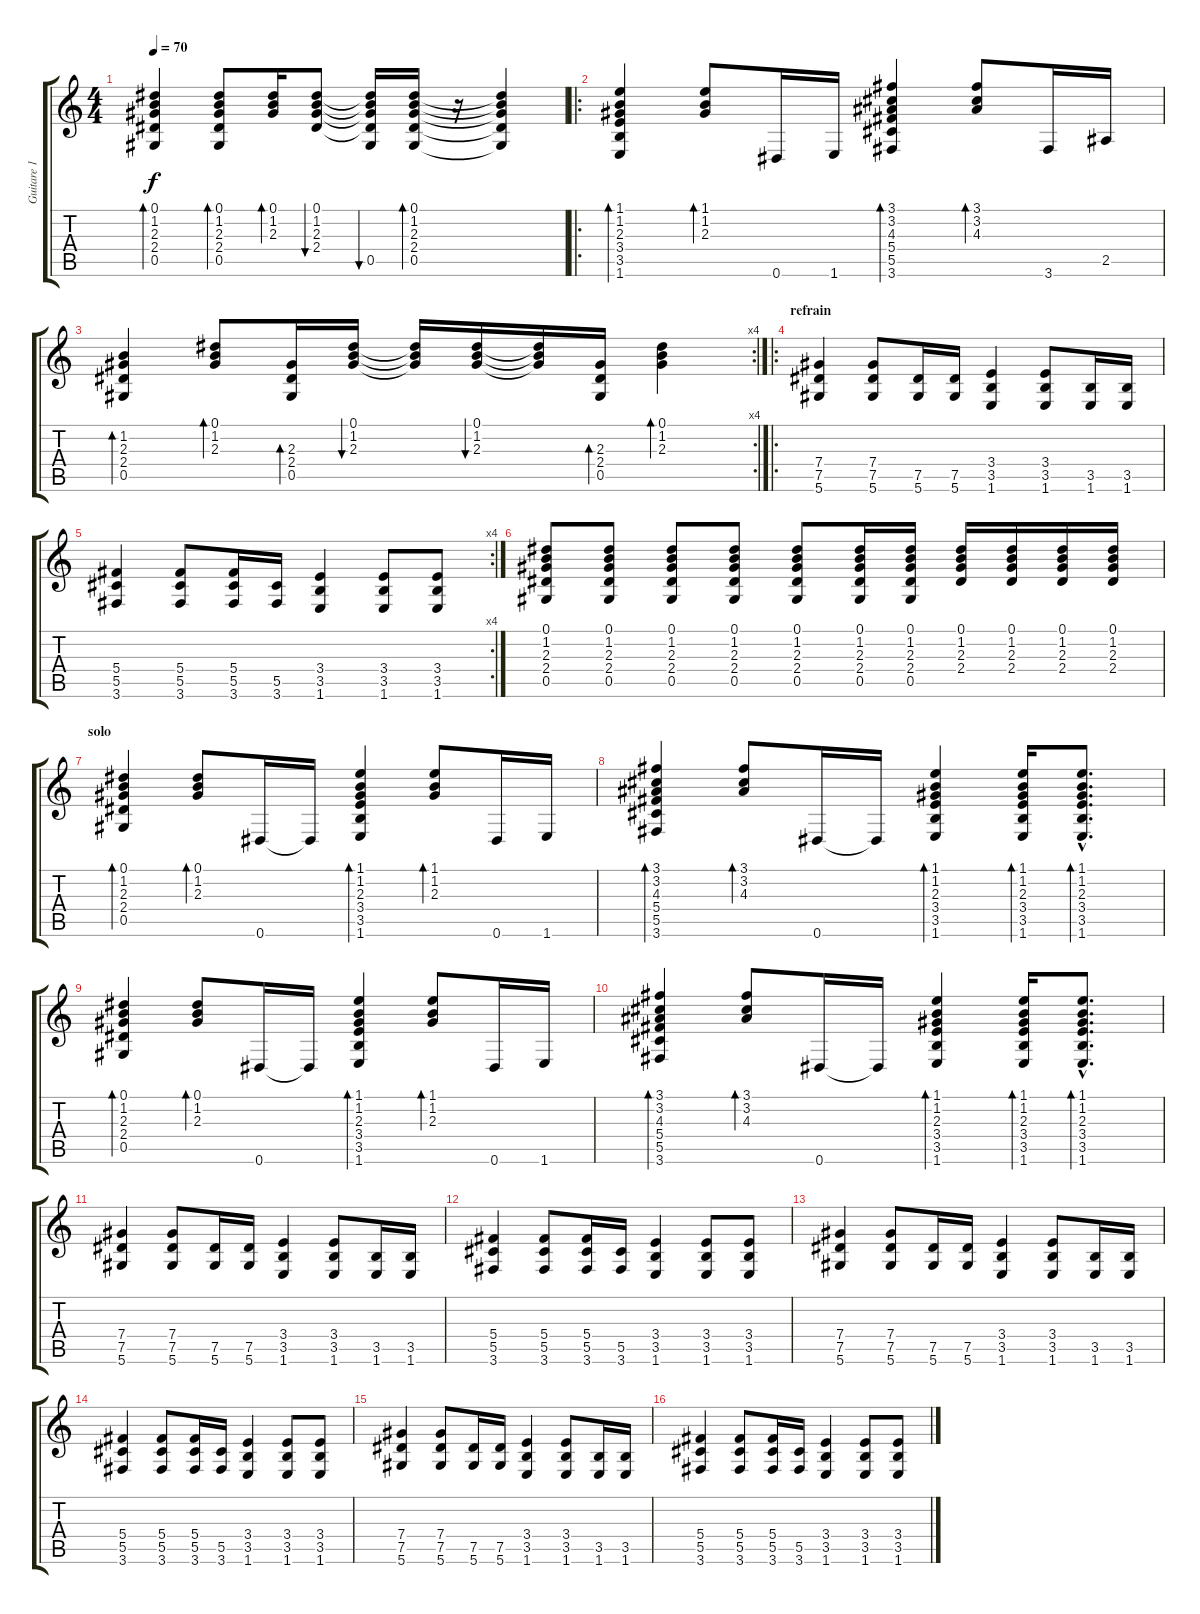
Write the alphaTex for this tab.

\track ("Guitare 1" "Guitare 1") {instrument acousticguitarsteel}
\staff {score tabs}
\tuning (Eb4 Bb3 Gb3 Db3 Ab2 Eb2) {hide}
\ts (4 4)
\tempo 70
\clef g2
\ks c
(0.1 1.2 2.3 2.4 0.5).4{bd 60 dy f} (0.1 1.2 2.3 2.4 0.5).8{bd 60} (0.1 1.2 2.3).16{bd 60} (0.1 1.2 2.3 2.4).8{bu 60} (0.1{t} 1.2{t} 2.3{t} 2.4{t} 0.5).16{bu 60} (0.1 1.2 2.3 2.4 0.5).16{bd 60} r.16 (0.1{t} 1.2{t} 2.3{t} 2.4{t} 0.5{t}).4 |
\ro
(1.1 1.2 2.3 3.4 3.5 1.6).4{bd 30 volume 12 instrument acousticguitarsteel} (1.1 1.2 2.3).8{bd 30} 0.6.16 1.6.16 (3.1 3.2 4.3 5.4 5.5 3.6).4{bd 30} (3.1 3.2 4.3).8{bd 30} 3.6.16 2.5.16 |
\rc 4
(1.2 2.3 2.4 0.5).4{bd 30} (0.1 1.2 2.3).8{bd 30} (2.3 2.4 0.5).16{bd 30} (0.1 1.2 2.3).16{bu 30} (0.1{t} 1.2{t} 2.3{t}).16 (0.1 1.2 2.3).16{bu 30} (0.1{t} 1.2{t} 2.3{t}).16 (2.3 2.4 0.5).16{bd 30} (0.1 1.2 2.3).4{bd 30} |
\ro
\section ("" "refrain")
(7.4 7.5 5.6).4{volume 16 instrument distortionguitar} (7.4 7.5 5.6).8 (7.5 5.6).16 (7.5 5.6).16 (3.4 3.5 1.6).4 (3.4 3.5 1.6).8 (3.5 1.6).16 (3.5 1.6).16 |
\rc 4
(5.4 5.5 3.6).4 (5.4 5.5 3.6).8 (5.4 5.5 3.6).16 (5.5 3.6).16 (3.4 3.5 1.6).4 (3.4 3.5 1.6).8 (3.4 3.5 1.6).8 |
(0.1 1.2 2.3 2.4 0.5).8 (0.1 1.2 2.3 2.4 0.5).8 (0.1 1.2 2.3 2.4 0.5).8 (0.1 1.2 2.3 2.4 0.5).8 (0.1 1.2 2.3 2.4 0.5).8 (0.1 1.2 2.3 2.4 0.5).16 (0.1 1.2 2.3 2.4 0.5).16 (0.1 1.2 2.3 2.4).16 (0.1 1.2 2.3 2.4).16 (0.1 1.2 2.3 2.4).16 (0.1 1.2 2.3 2.4).16 |
\section ("" "solo")
(0.1 1.2 2.3 2.4 0.5).4{bd 30 volume 10 instrument acousticguitarsteel} (0.1 1.2 2.3).8{bd 30} 0.6.16 0.6{t}.16 (1.1 1.2 2.3 3.4 3.5 1.6).4{bd 30} (1.1 1.2 2.3).8{bd 30} 0.6.16 1.6.16 |
(3.1 3.2 4.3 5.4 5.5 3.6).4{bd 30} (3.1 3.2 4.3).8{bd 30} 0.6.16 0.6{t}.16 (1.1 1.2 2.3 3.4 3.5 1.6).4{bd 30} (1.1 1.2 2.3 3.4 3.5 1.6).16{bd 30} (1.1{hac} 1.2{hac} 2.3{hac} 3.4{hac} 3.5{hac} 1.6{hac}).8{d bd 30} |
(0.1 1.2 2.3 2.4 0.5).4{bd 30 volume 10 instrument acousticguitarsteel} (0.1 1.2 2.3).8{bd 30} 0.6.16 0.6{t}.16 (1.1 1.2 2.3 3.4 3.5 1.6).4{bd 30} (1.1 1.2 2.3).8{bd 30} 0.6.16 1.6.16 |
(3.1 3.2 4.3 5.4 5.5 3.6).4{bd 30} (3.1 3.2 4.3).8{bd 30} 0.6.16 0.6{t}.16 (1.1 1.2 2.3 3.4 3.5 1.6).4{bd 30} (1.1 1.2 2.3 3.4 3.5 1.6).16{bd 30} (1.1{hac} 1.2{hac} 2.3{hac} 3.4{hac} 3.5{hac} 1.6{hac}).8{d bd 30} |
(7.4 7.5 5.6).4{volume 14 instrument distortionguitar} (7.4 7.5 5.6).8 (7.5 5.6).16 (7.5 5.6).16 (3.4 3.5 1.6).4 (3.4 3.5 1.6).8 (3.5 1.6).16 (3.5 1.6).16 |
(5.4 5.5 3.6).4 (5.4 5.5 3.6).8 (5.4 5.5 3.6).16 (5.5 3.6).16 (3.4 3.5 1.6).4 (3.4 3.5 1.6).8 (3.4 3.5 1.6).8 |
(7.4 7.5 5.6).4{volume 16 instrument distortionguitar} (7.4 7.5 5.6).8 (7.5 5.6).16 (7.5 5.6).16 (3.4 3.5 1.6).4 (3.4 3.5 1.6).8 (3.5 1.6).16 (3.5 1.6).16 |
(5.4 5.5 3.6).4 (5.4 5.5 3.6).8 (5.4 5.5 3.6).16 (5.5 3.6).16 (3.4 3.5 1.6).4 (3.4 3.5 1.6).8 (3.4 3.5 1.6).8 |
(7.4 7.5 5.6).4{volume 16 instrument distortionguitar} (7.4 7.5 5.6).8 (7.5 5.6).16 (7.5 5.6).16 (3.4 3.5 1.6).4 (3.4 3.5 1.6).8 (3.5 1.6).16 (3.5 1.6).16 |
(5.4 5.5 3.6).4 (5.4 5.5 3.6).8 (5.4 5.5 3.6).16 (5.5 3.6).16 (3.4 3.5 1.6).4 (3.4 3.5 1.6).8 (3.4 3.5 1.6).8
